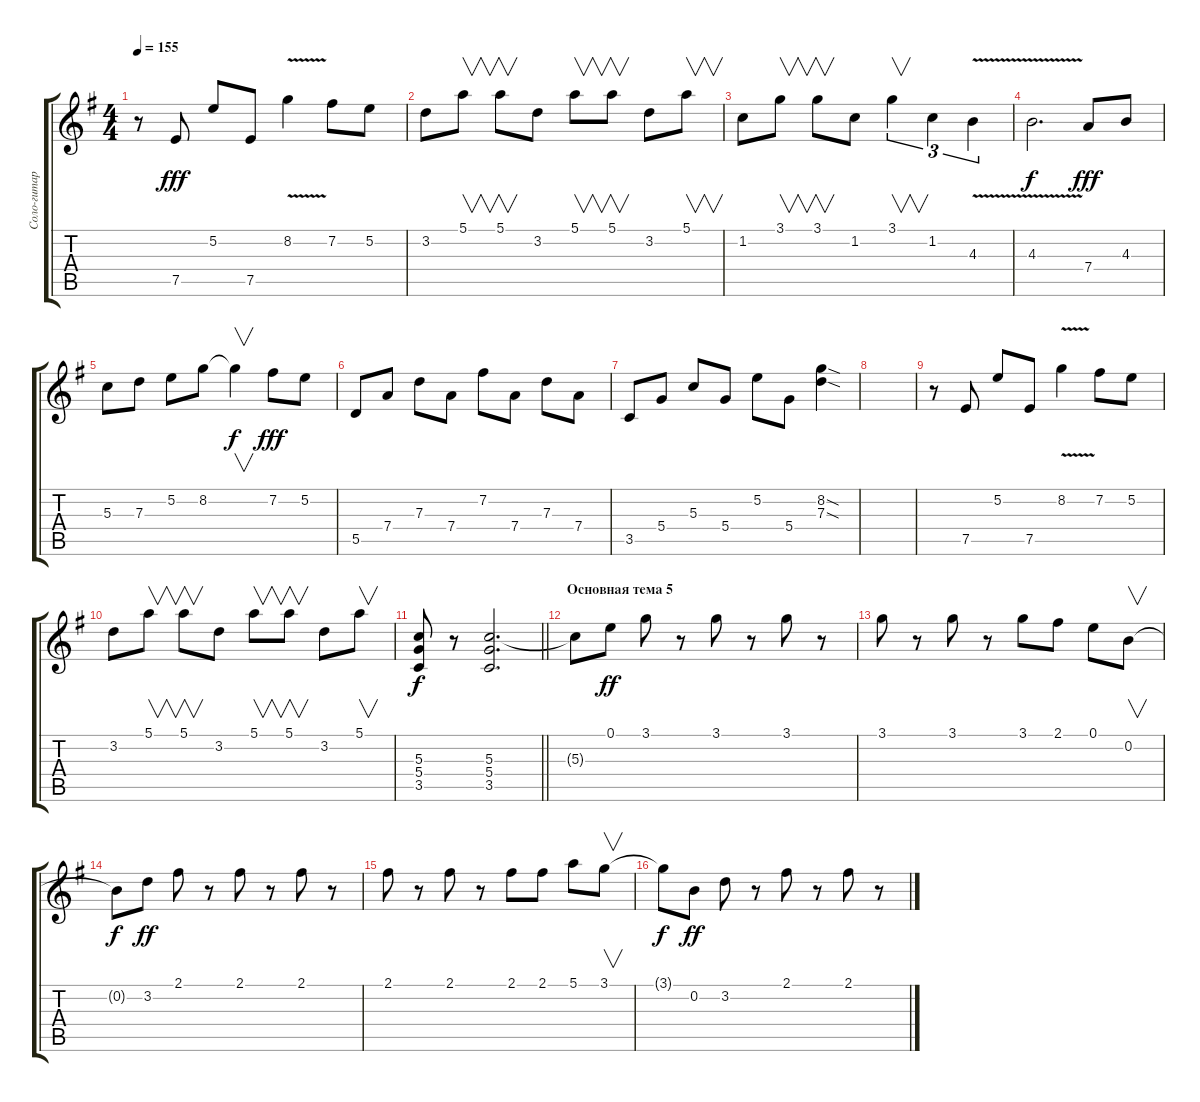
\track ("Соло-гитара" "Соло-гитар") {instrument electricguitarjazz}
\staff {score tabs}
\tuning (E4 B3 G3 D3 A2 E2) {hide}
\ts (4 4)
\tempo 155
\clef g2
\ks eminor
r.8{dy fff} 7.5.8 5.2.8 7.5.8 8.2{v}.4 7.2.8 5.2.8 |
3.2.8 5.1.8{v} 5.1.8{v} 3.2.8 5.1.8{v} 5.1.8{v} 3.2.8 5.1.8{v} |
1.2.8 3.1.8{v} 3.1.8{v} 1.2.8 3.1.4{v tu (3 2)} 1.2.4{tu (3 2)} 4.3{v}.4{tu (3 2)} |
4.3{v}.2{d dy f} 7.4.8{dy fff} 4.3.8 |
5.3.8 7.3.8 5.2.8 8.2.8 8.2{t}.4{v dy f} 7.2.8{dy fff} 5.2.8 |
5.5.8{volume 9} 7.4.8 7.3.8 7.4.8 7.2.8 7.4.8 7.3.8 7.4.8 |
3.5.8 5.4.8 5.3.8 5.4.8 5.2.8 5.4.8 (8.2{sod} 7.3{sod}).4 |
|
r.8 7.5.8 5.2.8 7.5.8 8.2{v}.4 7.2.8 5.2.8 |
3.2.8{volume 11} 5.1.8{v} 5.1.8{v} 3.2.8 5.1.8{v} 5.1.8{v} 3.2.8 5.1.8{v} |
\barLineRight lightlight
(5.3 5.4 3.5).8{dy f} r.8 (5.3 5.4 3.5).2{d} |
\section ("" "Основная тема 5")
5.3{t}.8{volume 13 instrument distortionguitar} 0.1.8{dy ff} 3.1.8 r.8 3.1.8 r.8 3.1.8 r.8 |
3.1.8 r.8 3.1.8 r.8 3.1.8 2.1.8 0.1.8 0.2.8{v} |
0.2{t}.8{dy f} 3.2.8{dy ff} 2.1.8 r.8 2.1.8 r.8 2.1.8 r.8 |
2.1.8 r.8 2.1.8 r.8 2.1.8 2.1.8 5.1.8 3.1.8{v} |
3.1{t}.8{dy f} 0.2.8{dy ff} 3.2.8 r.8 2.1.8 r.8 2.1.8 r.8
